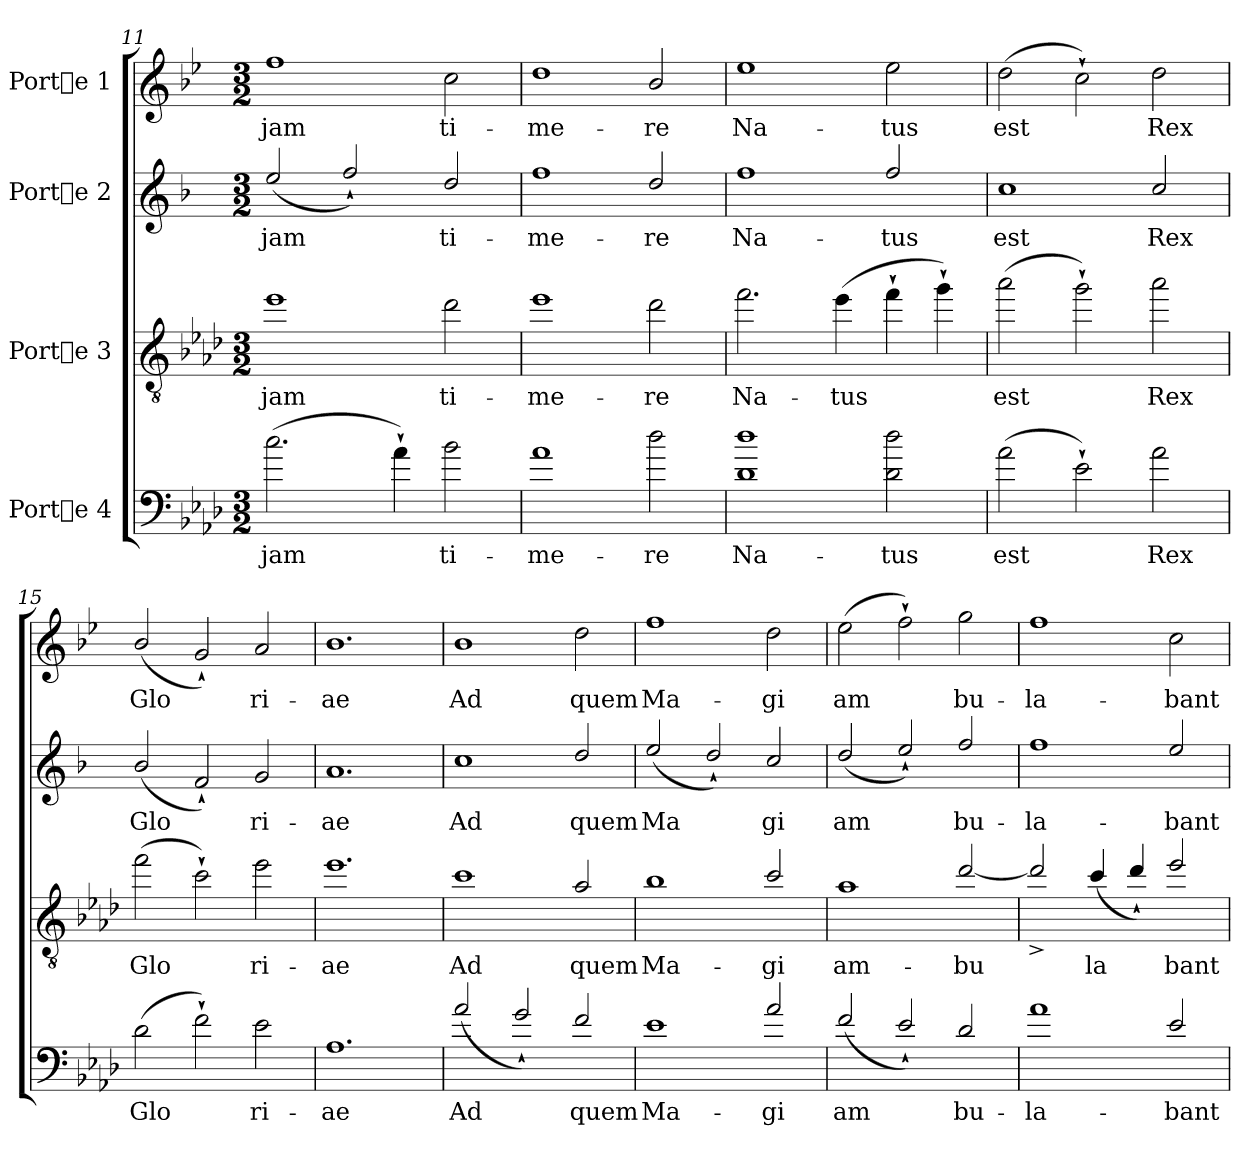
**kern	**text	**kern	**text	**kern	**text	**kern	**text
*part4	*part4	*part3	*part3	*part2	*part2	*part1	*part1
*staff4	*staff4	*staff3	*staff3	*staff2	*staff2	*staff1	*staff1
*I"Porte 4	*	*I"Porte 3	*	*I"Porte 2	*	*I"Porte 1	*
!!LO:LB:g=z
*clefF4	*	*clefGv2	*	*clefG2	*	*clefG2	*
*ITrd12c21	*	*ITrd8c14	*	*ITrd5c9	*	*ITrd1c2	*
*k[b-e-a-d-]	*	*k[b-e-a-d-]	*	*k[b-e-a-d-]	*	*k[b-e-a-d-]	*
*A-:	*	*A-:	*	*A-:	*	*A-:	*
*M3/2	*	*M3/2	*	*M3/2	*	*M3/2	*
=11	=11	=11	=11	=11	=11	=11	=11
!	!LO:LY:b	!	!LO:LY:b	!	!LO:LY:b	!	!LO:LY:b
(>2.c\	jam	1e-	jam	(>2g/	jam	1ee-	jam
!	!	!	!	!	!LO:LY:b	!	!
.	.	.	.	2a-`</)	.	.	.
!	!LO:LY:b	!	!	!	!	!	!
4A-`>\)	.	.	.	.	.	.	.
!	!LO:LY:b	!	!LO:LY:b	!	!LO:LY:b	!	!LO:LY:b
2B-\	ti-	2d-\	ti-	2f/	ti-	2b-\	ti-
=12	=12	=12	=12	=12	=12	=12	=12
!	!LO:LY:b	!	!LO:LY:b	!	!LO:LY:b	!	!LO:LY:b
1A-	-me-	1e-	-me-	1a-	-me-	1cc	-me-
!	!LO:LY:b	!	!LO:LY:b	!	!LO:LY:b	!	!LO:LY:b
2d-\	-re	2d-\	-re	2f/	-re	2a-/	-re
=13	=13	=13	=13	=13	=13	=13	=13
!	!LO:LY:b	!	!LO:LY:b	!	!LO:LY:b	!	!LO:LY:b
1d- 1D-	Na-	2.f\	Na-	1a-	Na-	1dd-	Na-
!	!	!	!LO:LY:b	!	!	!	!
.	.	(>4e-\	-tus	.	.	.	.
!	!LO:LY:b	!	!LO:LY:b	!	!LO:LY:b	!	!LO:LY:b
2d-\ 2D-\	-tus	4f`>\	.	2a-/	-tus	2dd-\	-tus
!	!	!	!LO:LY:b	!	!	!	!
.	.	4g`>\)	.	.	.	.	.
=14	=14	=14	=14	=14	=14	=14	=14
!	!LO:LY:b	!	!LO:LY:b	!	!LO:LY:b	!	!LO:LY:b
(>2A-\	est	(>2a-\	est	1e-	est	(>2cc\	est
!	!LO:LY:b	!	!LO:LY:b	!	!	!	!LO:LY:b
2E-`>\)	.	2g`>\)	.	.	.	2b-`>\)	.
!	!LO:LY:b	!	!LO:LY:b	!	!LO:LY:b	!	!LO:LY:b
2A-\	Rex	2a-\	Rex	2e-/	Rex	2cc\	Rex
=15	=15	=15	=15	=15	=15	=15	=15
!	!LO:LY:b	!	!LO:LY:b	!	!LO:LY:b	!	!LO:LY:b
(>2D-\	Glo-	(>2f\	Glo-	(>2d-/	Glo-	(>2a-/	Glo-
!	!LO:LY:b	!	!LO:LY:b	!	!LO:LY:b	!	!LO:LY:b
2F`>\)	-	2c`>\)	-	2A-`</)	-	2f`</)	-
!	!LO:LY:b	!	!LO:LY:b	!	!LO:LY:b	!	!LO:LY:b
2E-\	ri-	2e-\	ri-	2B-/	ri-	2g/	ri-
!!LO:PB:g=z
=16	=16	=16	=16	=16	=16	=16	=16
!	!LO:LY:b	!	!LO:LY:b	!	!LO:LY:b	!	!LO:LY:b
1.AA-	-ae	1.e-	-ae	1.c	-ae	1.a-	-ae
=17	=17	=17	=17	=17	=17	=17	=17
!	!LO:LY:b	!	!LO:LY:b	!	!LO:LY:b	!	!LO:LY:b
(>2A-/	Ad	1c	Ad	1e-	Ad	1a-	Ad
!	!LO:LY:b	!	!	!	!	!	!
2G`</)	.	.	.	.	.	.	.
!	!LO:LY:b	!	!LO:LY:b	!	!LO:LY:b	!	!LO:LY:b
2F/	quem	2A-/	quem	2f/	quem	2cc\	quem
!!LO:LB:g=z
=18	=18	=18	=18	=18	=18	=18	=18
!	!LO:LY:b	!	!LO:LY:b	!	!LO:LY:b	!	!LO:LY:b
1E-	Ma-	1B-	Ma-	(>2g/	Ma-	1ee-	Ma-
!	!	!	!	!	!LO:LY:b	!	!
.	.	.	.	2f`</)	-	.	.
!	!LO:LY:b	!	!LO:LY:b	!	!LO:LY:b	!	!LO:LY:b
2A-/	-gi	2c/	-gi	2e-/	gi	2cc\	-gi
=19	=19	=19	=19	=19	=19	=19	=19
!	!LO:LY:b	!	!LO:LY:b	!	!LO:LY:b	!	!LO:LY:b
(>2F/	am-	1A-	am-	(>2f/	am-	(>2dd-\	am-
!	!LO:LY:b	!	!	!	!LO:LY:b	!	!LO:LY:b
2E-`</)	-	.	.	2g`</)	-	2ee-`>\)	-
!	!LO:LY:b	!	!LO:LY:b	!	!LO:LY:b	!	!LO:LY:b
2D-/	bu-	[<2d-/	-bu-	2a-/	bu-	2ff\	bu-
=20	=20	=20	=20	=20	=20	=20	=20
!	!LO:LY:b	!	!LO:LY:b	!	!LO:LY:b	!	!LO:LY:b
1A-	-la-	2d-^</]	-	1a-	-la-	1ee-	-la-
!	!	!	!LO:LY:b	!	!	!	!
.	.	(>4c/	la-	.	.	.	.
!	!	!	!LO:LY:b	!	!	!	!
.	.	4d-`</)	-	.	.	.	.
!	!LO:LY:b	!	!LO:LY:b	!	!LO:LY:b	!	!LO:LY:b
2E-/	-bant	2e-/	bant	2g/	-bant	2b-\	-bant
=	=	=	=	=	=	=	=
*-	*-	*-	*-	*-	*-	*-	*-
